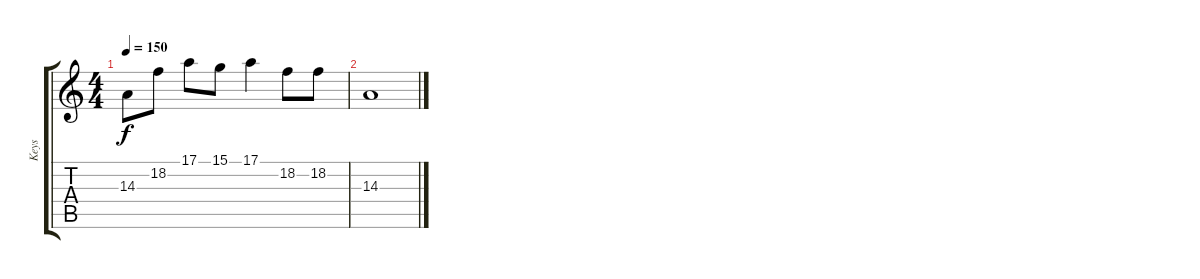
\track ("Keys" "Keys") {instrument fx8scifi}
\staff {score tabs}
\tuning (E4 B3 G3 D3 A2 E2) {hide}
\ts (4 4)
\tempo 150
\clef g2
\ks c
14.3.8{dy f} 18.2.8 17.1.8 15.1.8 17.1.4 18.2.8 18.2.8 |
14.3.1
